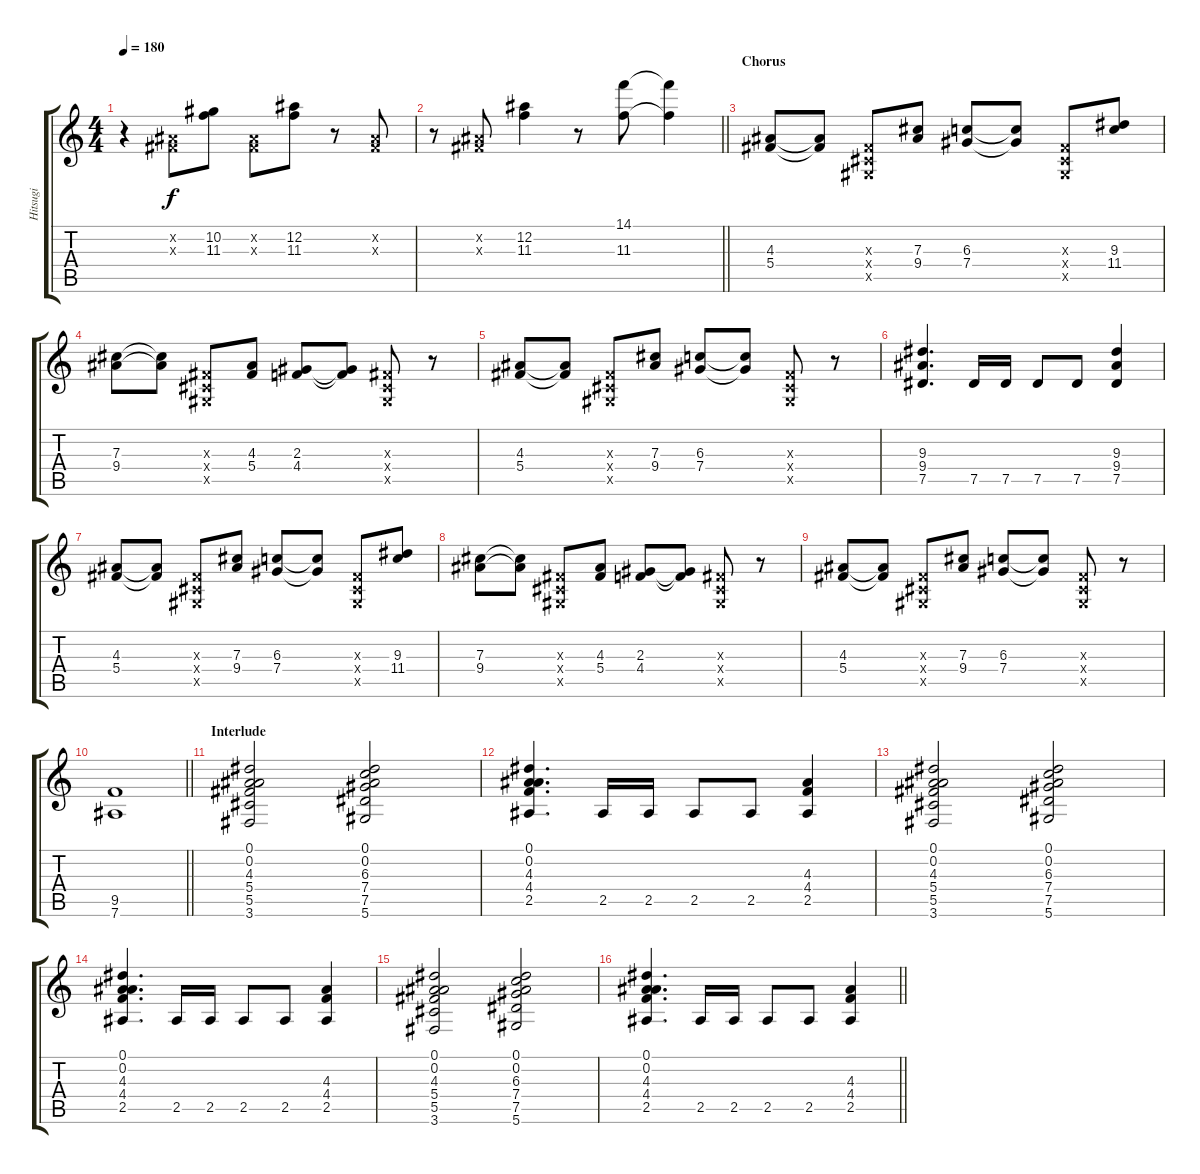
\track ("Hitsugi" "Hitsugi") {instrument overdrivenguitar}
\staff {score tabs}
\tuning (Eb4 Bb3 Gb3 Db3 Ab2 Eb2) {hide}
\ts (4 4)
\tempo 180
\clef g2
\ks c
r.4{dy f} (0.2{x} 0.3{x}).8 (10.2 11.3).8 (0.2{x} 0.3{x}).8 (12.2 11.3).8 r.8 (0.2{x} 0.3{x}).8 |
\barLineRight lightlight
r.8 (0.2{x} 0.3{x}).8 (12.2 11.3).4 r.8 (14.1 11.3).8 (14.1{t} 11.3{t}).4 |
\section ("" "Chorus")
(4.3 5.4).8 (4.3{t} 5.4{t}).8 (0.3{x} 0.4{x} 0.5{x}).8 (7.3 9.4).8 (6.3 7.4).8 (6.3{t} 7.4{t}).8 (0.3{x} 0.4{x} 0.5{x}).8 (9.3 11.4).8 |
(7.3 9.4).8 (7.3{t} 9.4{t}).8 (0.3{x} 0.4{x} 0.5{x}).8 (4.3 5.4).8 (2.3 4.4).8 (2.3{t} 4.4{t}).8 (0.3{x} 0.4{x} 0.5{x}).8 r.8 |
(4.3 5.4).8 (4.3{t} 5.4{t}).8 (0.3{x} 0.4{x} 0.5{x}).8 (7.3 9.4).8 (6.3 7.4).8 (6.3{t} 7.4{t}).8 (0.3{x} 0.4{x} 0.5{x}).8 r.8 |
(9.3 9.4 7.5).4{d} 7.5.16 7.5.16 7.5.8 7.5.8 (9.3 9.4 7.5).4 |
(4.3 5.4).8 (4.3{t} 5.4{t}).8 (0.3{x} 0.4{x} 0.5{x}).8 (7.3 9.4).8 (6.3 7.4).8 (6.3{t} 7.4{t}).8 (0.3{x} 0.4{x} 0.5{x}).8 (9.3 11.4).8 |
(7.3 9.4).8 (7.3{t} 9.4{t}).8 (0.3{x} 0.4{x} 0.5{x}).8 (4.3 5.4).8 (2.3 4.4).8 (2.3{t} 4.4{t}).8 (0.3{x} 0.4{x} 0.5{x}).8 r.8 |
(4.3 5.4).8 (4.3{t} 5.4{t}).8 (0.3{x} 0.4{x} 0.5{x}).8 (7.3 9.4).8 (6.3 7.4).8 (6.3{t} 7.4{t}).8 (0.3{x} 0.4{x} 0.5{x}).8 r.8 |
\barLineRight lightlight
(9.5 7.6).1 |
\section ("" "Interlude")
(0.1 0.2 4.3 5.4 5.5 3.6).2 (0.1 0.2 6.3 7.4 7.5 5.6).2 |
(0.1 0.2 4.3 4.4 2.5).4{d} 2.5.16 2.5.16 2.5.8 2.5.8 (4.3 4.4 2.5).4 |
(0.1 0.2 4.3 5.4 5.5 3.6).2 (0.1 0.2 6.3 7.4 7.5 5.6).2 |
(0.1 0.2 4.3 4.4 2.5).4{d} 2.5.16 2.5.16 2.5.8 2.5.8 (4.3 4.4 2.5).4 |
(0.1 0.2 4.3 5.4 5.5 3.6).2 (0.1 0.2 6.3 7.4 7.5 5.6).2 |
\barLineRight lightlight
(0.1 0.2 4.3 4.4 2.5).4{d} 2.5.16 2.5.16 2.5.8 2.5.8 (4.3 4.4 2.5).4
